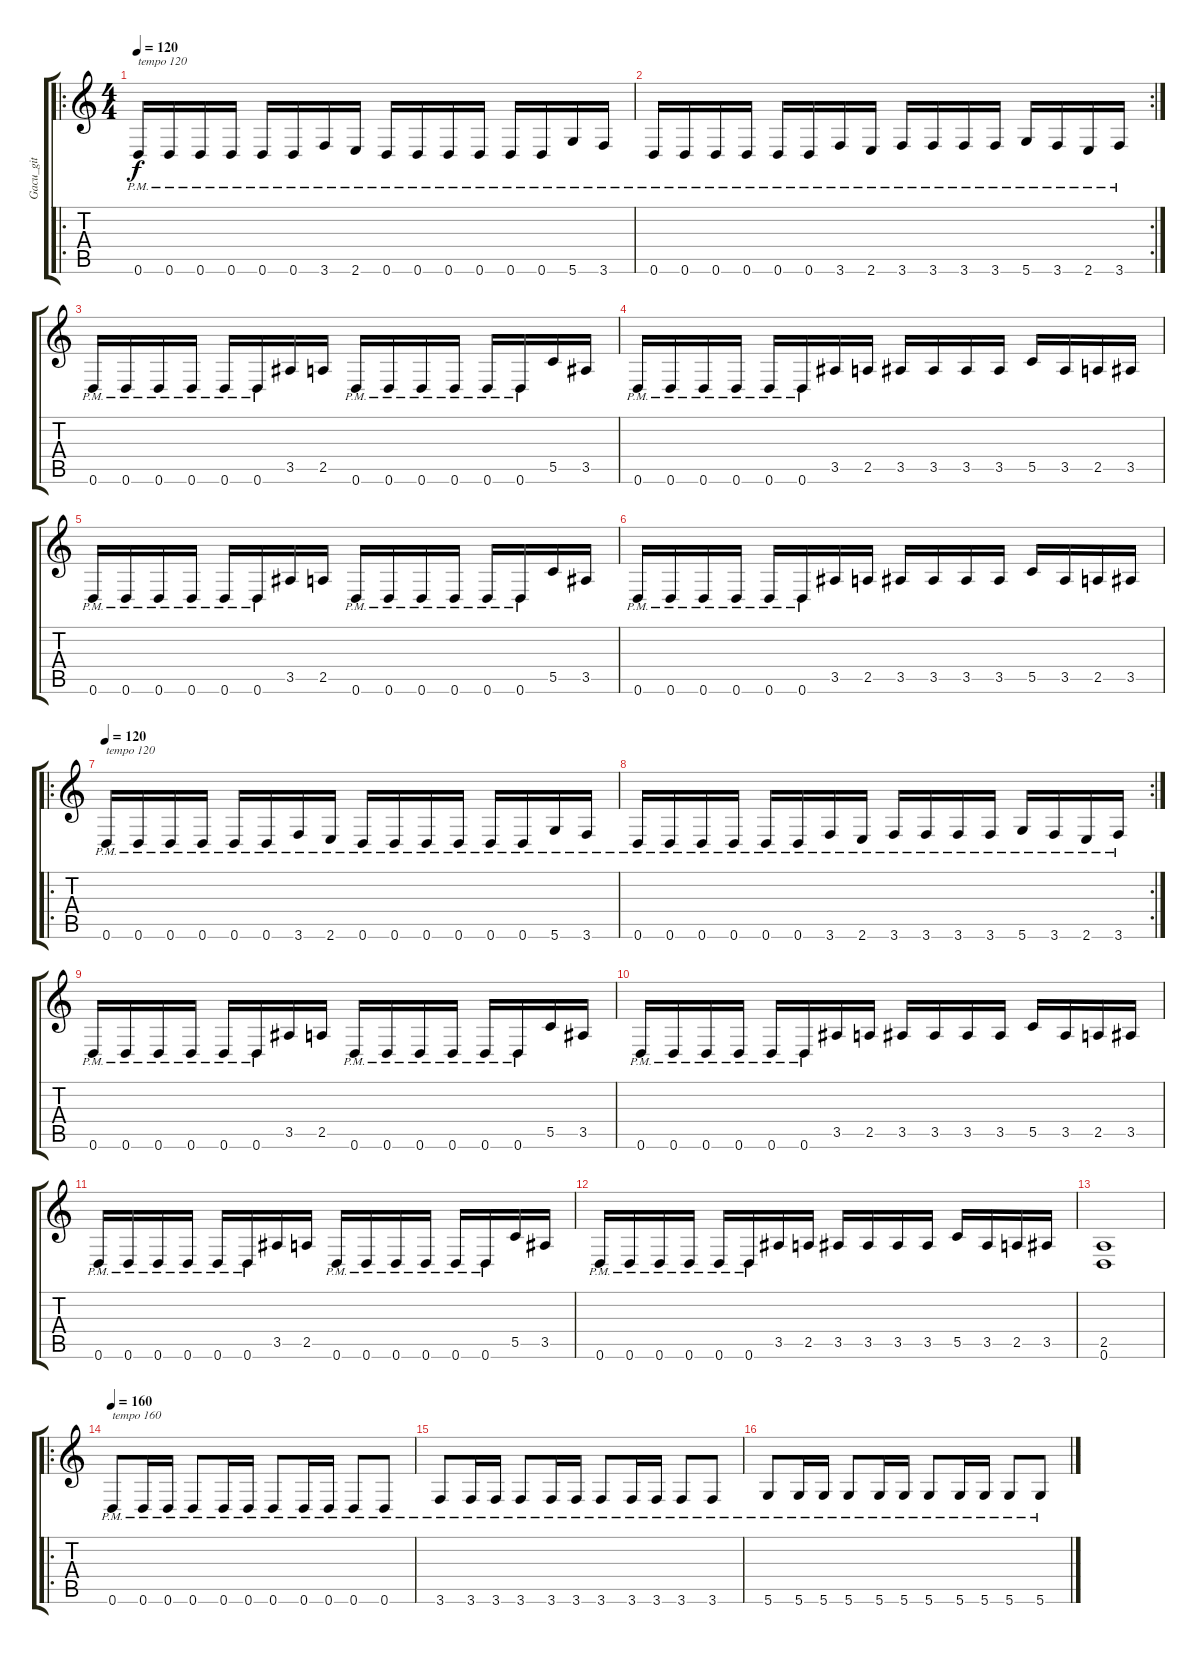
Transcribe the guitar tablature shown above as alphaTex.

\track ("Gacu_git" "Gacu_git") {instrument distortionguitar}
\staff {score tabs}
\tuning (D4 A3 F3 C3 G2 D2) {hide}
\ro
\ts (4 4)
\tempo 120
\clef g2
\ks c
0.6{pm}.16{txt "tempo 120" dy f instrument distortionguitar} 0.6{pm}.16 0.6{pm}.16 0.6{pm}.16 0.6{pm}.16 0.6{pm}.16 3.6{pm}.16 2.6{pm}.16 0.6{pm}.16 0.6{pm}.16 0.6{pm}.16 0.6{pm}.16 0.6{pm}.16 0.6{pm}.16 5.6{pm}.16 3.6{pm}.16 |
\rc 2
0.6{pm}.16 0.6{pm}.16 0.6{pm}.16 0.6{pm}.16 0.6{pm}.16 0.6{pm}.16 3.6{pm}.16 2.6{pm}.16 3.6{pm}.16 3.6{pm}.16 3.6{pm}.16 3.6{pm}.16 5.6{pm}.16 3.6{pm}.16 2.6{pm}.16 3.6{pm}.16 |
0.6{pm}.16 0.6{pm}.16 0.6{pm}.16 0.6{pm}.16 0.6{pm}.16 0.6{pm}.16 3.5.16 2.5.16 0.6{pm}.16 0.6{pm}.16 0.6{pm}.16 0.6{pm}.16 0.6{pm}.16 0.6{pm}.16 5.5.16 3.5.16 |
0.6{pm}.16 0.6{pm}.16 0.6{pm}.16 0.6{pm}.16 0.6{pm}.16 0.6{pm}.16 3.5.16 2.5.16 3.5.16 3.5.16 3.5.16 3.5.16 5.5.16 3.5.16 2.5.16 3.5.16 |
0.6{pm}.16 0.6{pm}.16 0.6{pm}.16 0.6{pm}.16 0.6{pm}.16 0.6{pm}.16 3.5.16 2.5.16 0.6{pm}.16 0.6{pm}.16 0.6{pm}.16 0.6{pm}.16 0.6{pm}.16 0.6{pm}.16 5.5.16 3.5.16 |
0.6{pm}.16 0.6{pm}.16 0.6{pm}.16 0.6{pm}.16 0.6{pm}.16 0.6{pm}.16 3.5.16 2.5.16 3.5.16 3.5.16 3.5.16 3.5.16 5.5.16 3.5.16 2.5.16 3.5.16 |
\ro
\tempo 120
0.6{pm}.16{txt "tempo 120"} 0.6{pm}.16 0.6{pm}.16 0.6{pm}.16 0.6{pm}.16 0.6{pm}.16 3.6{pm}.16 2.6{pm}.16 0.6{pm}.16 0.6{pm}.16 0.6{pm}.16 0.6{pm}.16 0.6{pm}.16 0.6{pm}.16 5.6{pm}.16 3.6{pm}.16 |
\rc 2
0.6{pm}.16 0.6{pm}.16 0.6{pm}.16 0.6{pm}.16 0.6{pm}.16 0.6{pm}.16 3.6{pm}.16 2.6{pm}.16 3.6{pm}.16 3.6{pm}.16 3.6{pm}.16 3.6{pm}.16 5.6{pm}.16 3.6{pm}.16 2.6{pm}.16 3.6{pm}.16 |
0.6{pm}.16 0.6{pm}.16 0.6{pm}.16 0.6{pm}.16 0.6{pm}.16 0.6{pm}.16 3.5.16 2.5.16 0.6{pm}.16 0.6{pm}.16 0.6{pm}.16 0.6{pm}.16 0.6{pm}.16 0.6{pm}.16 5.5.16 3.5.16 |
0.6{pm}.16 0.6{pm}.16 0.6{pm}.16 0.6{pm}.16 0.6{pm}.16 0.6{pm}.16 3.5.16 2.5.16 3.5.16 3.5.16 3.5.16 3.5.16 5.5.16 3.5.16 2.5.16 3.5.16 |
0.6{pm}.16 0.6{pm}.16 0.6{pm}.16 0.6{pm}.16 0.6{pm}.16 0.6{pm}.16 3.5.16 2.5.16 0.6{pm}.16 0.6{pm}.16 0.6{pm}.16 0.6{pm}.16 0.6{pm}.16 0.6{pm}.16 5.5.16 3.5.16 |
0.6{pm}.16 0.6{pm}.16 0.6{pm}.16 0.6{pm}.16 0.6{pm}.16 0.6{pm}.16 3.5.16 2.5.16 3.5.16 3.5.16 3.5.16 3.5.16 5.5.16 3.5.16 2.5.16 3.5.16 |
(2.5 0.6).1 |
\ro
\tempo 160
0.6{pm}.8{txt "tempo 160"} 0.6{pm}.16 0.6{pm}.16 0.6{pm}.8 0.6{pm}.16 0.6{pm}.16 0.6{pm}.8 0.6{pm}.16 0.6{pm}.16 0.6{pm}.8 0.6{pm}.8 |
3.6{pm}.8 3.6{pm}.16 3.6{pm}.16 3.6{pm}.8 3.6{pm}.16 3.6{pm}.16 3.6{pm}.8 3.6{pm}.16 3.6{pm}.16 3.6{pm}.8 3.6{pm}.8 |
5.6{pm}.8 5.6{pm}.16 5.6{pm}.16 5.6{pm}.8 5.6{pm}.16 5.6{pm}.16 5.6{pm}.8 5.6{pm}.16 5.6{pm}.16 5.6{pm}.8 5.6{pm}.8
